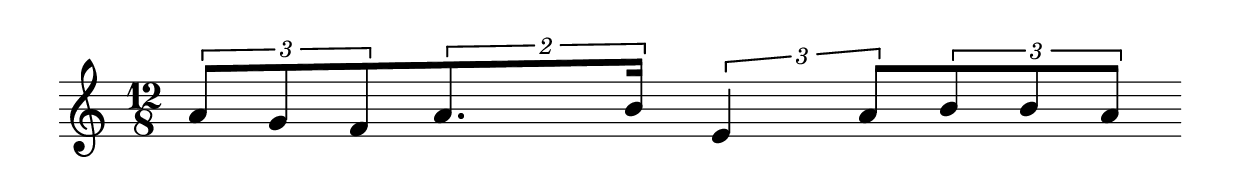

\version "2.24.1"  
\header {
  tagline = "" \language "english"
}

#(set-global-staff-size 26)

\score {
    \fixed c' {
      \time 12/8
      \omit Score.BarLine
      \tuplet 3/2 {a8 g8 f8} \tuplet 2/3 { a8. b16 } \tuplet 3/2 {e4 a8} \tuplet 3/2 {b8 b8 a8}
    }
    \layout {
      indent = 0\mm
      ragged-right = ##f
      \context {
        \Score
        \remove "Bar_number_engraver"
      }
    }
}


